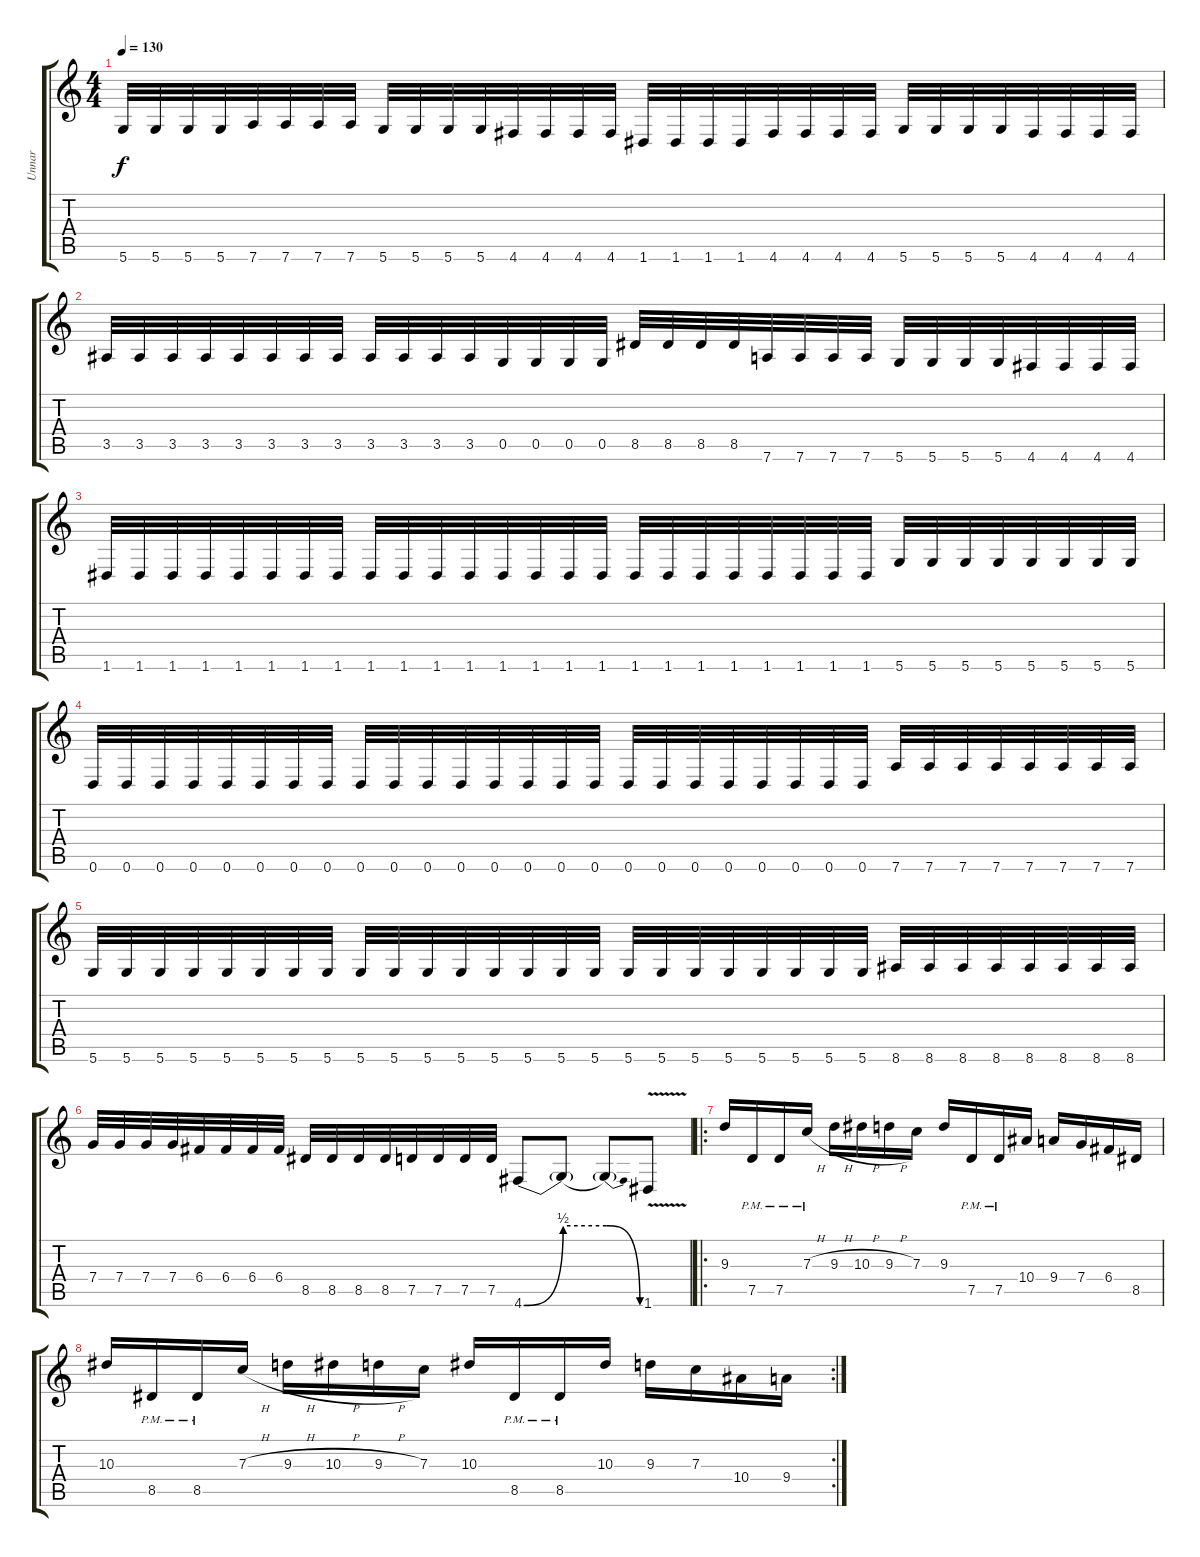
\track ("Unnar" "Unnar") {instrument distortionguitar}
\staff {score tabs}
\tuning (D4 A3 F3 C3 G2 D2) {hide}
\ts (4 4)
\tempo 130
\clef g2
\ks c
5.6.32{dy f} 5.6.32 5.6.32 5.6.32 7.6.32 7.6.32 7.6.32 7.6.32 5.6.32 5.6.32 5.6.32 5.6.32 4.6.32 4.6.32 4.6.32 4.6.32 1.6.32 1.6.32 1.6.32 1.6.32 4.6.32 4.6.32 4.6.32 4.6.32 5.6.32 5.6.32 5.6.32 5.6.32 4.6.32 4.6.32 4.6.32 4.6.32 |
3.5.32 3.5.32 3.5.32 3.5.32 3.5.32 3.5.32 3.5.32 3.5.32 3.5.32 3.5.32 3.5.32 3.5.32 0.5.32 0.5.32 0.5.32 0.5.32 8.5.32 8.5.32 8.5.32 8.5.32 7.6.32 7.6.32 7.6.32 7.6.32 5.6.32 5.6.32 5.6.32 5.6.32 4.6.32 4.6.32 4.6.32 4.6.32 |
1.6.32 1.6.32 1.6.32 1.6.32 1.6.32 1.6.32 1.6.32 1.6.32 1.6.32 1.6.32 1.6.32 1.6.32 1.6.32 1.6.32 1.6.32 1.6.32 1.6.32 1.6.32 1.6.32 1.6.32 1.6.32 1.6.32 1.6.32 1.6.32 5.6.32 5.6.32 5.6.32 5.6.32 5.6.32 5.6.32 5.6.32 5.6.32 |
0.6.32 0.6.32 0.6.32 0.6.32 0.6.32 0.6.32 0.6.32 0.6.32 0.6.32 0.6.32 0.6.32 0.6.32 0.6.32 0.6.32 0.6.32 0.6.32 0.6.32 0.6.32 0.6.32 0.6.32 0.6.32 0.6.32 0.6.32 0.6.32 7.6.32 7.6.32 7.6.32 7.6.32 7.6.32 7.6.32 7.6.32 7.6.32 |
5.6.32 5.6.32 5.6.32 5.6.32 5.6.32 5.6.32 5.6.32 5.6.32 5.6.32 5.6.32 5.6.32 5.6.32 5.6.32 5.6.32 5.6.32 5.6.32 5.6.32 5.6.32 5.6.32 5.6.32 5.6.32 5.6.32 5.6.32 5.6.32 8.6.32 8.6.32 8.6.32 8.6.32 8.6.32 8.6.32 8.6.32 8.6.32 |
7.4.32 7.4.32 7.4.32 7.4.32 6.4.32 6.4.32 6.4.32 6.4.32 8.5.32 8.5.32 8.5.32 8.5.32 7.5.32 7.5.32 7.5.32 7.5.32 4.6{be (bend 0 0 60 2)}.8 4.6{be (hold 0 2 60 2) t}.8 4.6{be (release 0 2 60 0) t}.8 1.6{v}.8 |
\ro
9.3.16 7.5{pm}.16 7.5{pm}.16 7.3{h pm}.16 9.3{h}.16 10.3{h}.16 9.3{h}.16 7.3.16 9.3.16 7.5{pm}.16 7.5{pm}.16 10.4.16 9.4.16 7.4.16 6.4.16 8.5.16 |
\rc 2
10.3.16 8.5{pm}.16 8.5{pm}.16 7.3{h}.16 9.3{h}.16 10.3{h}.16 9.3{h}.16 7.3.16 10.3.16 8.5{pm}.16 8.5{pm}.16 10.3.16 9.3.16 7.3.16 10.4.16 9.4.16
